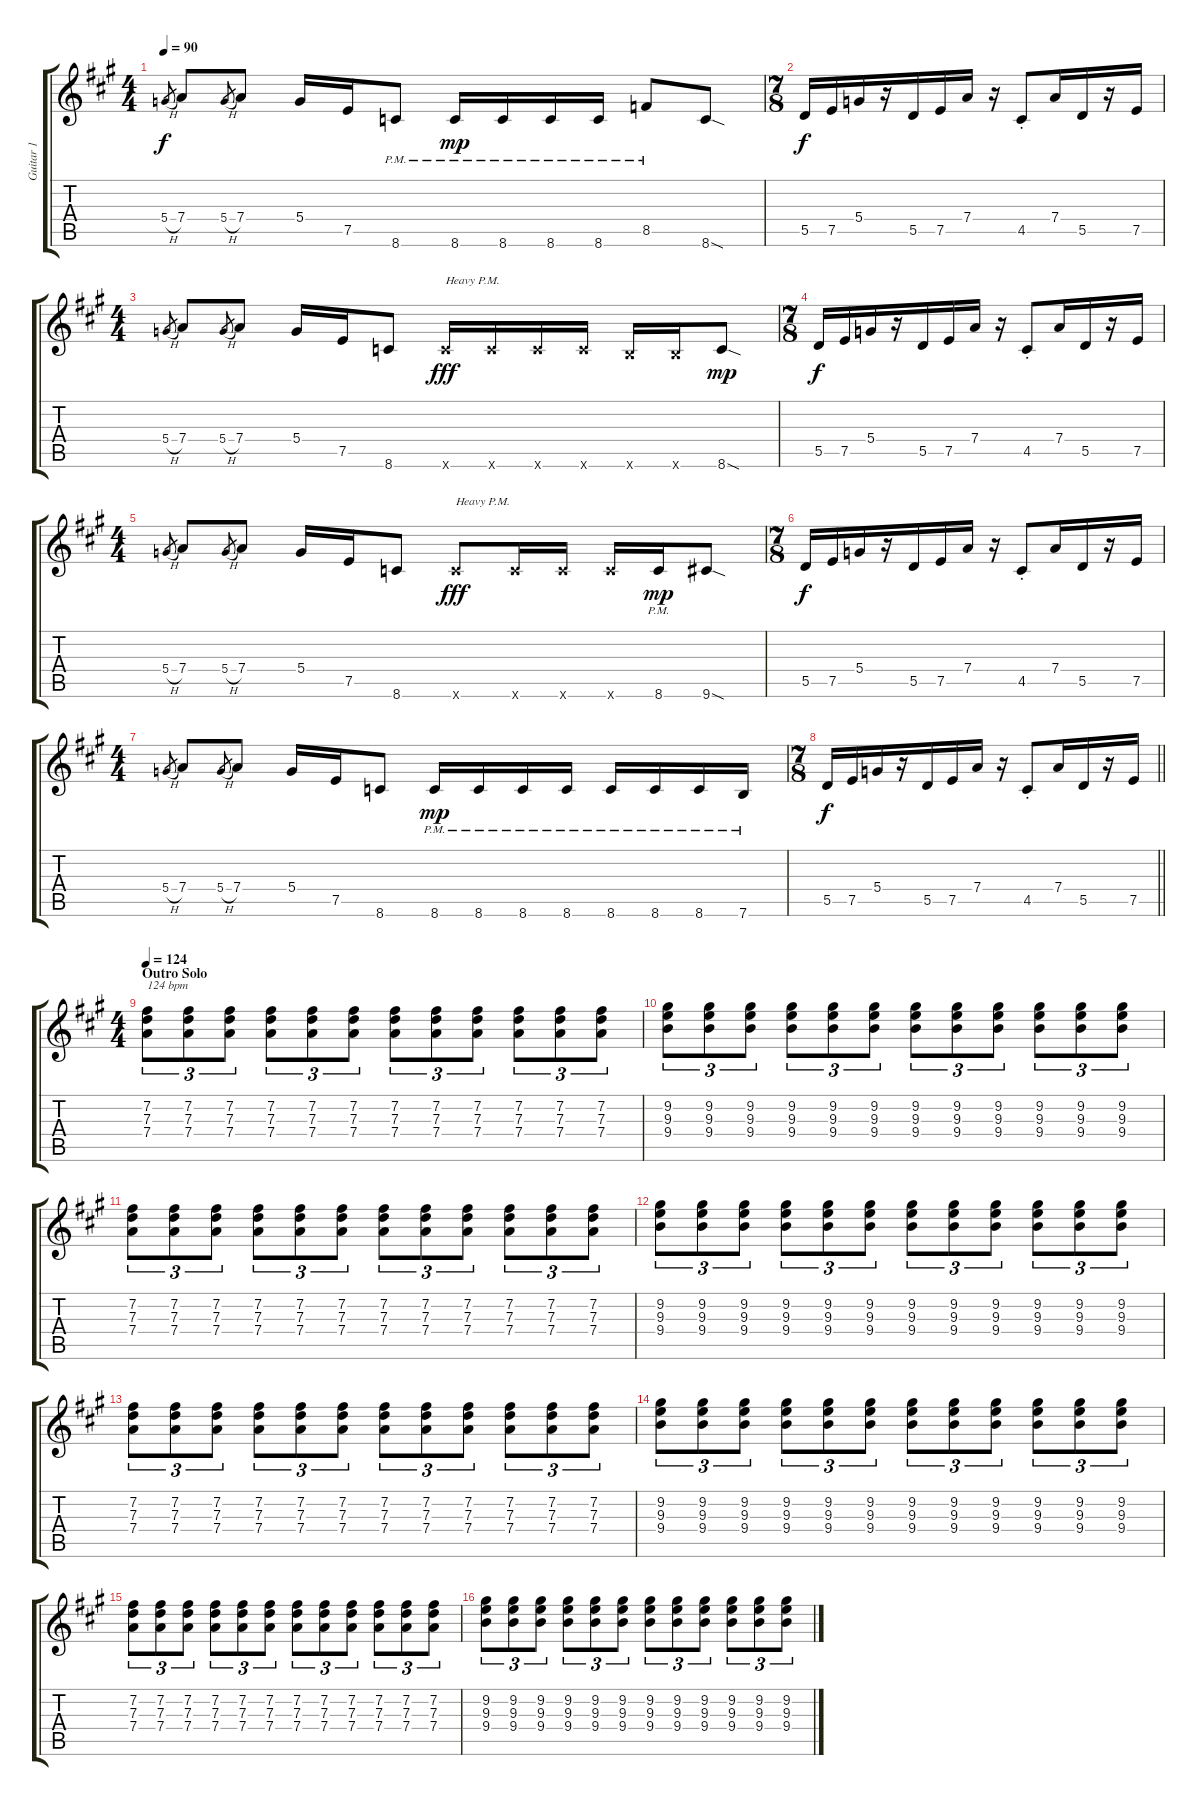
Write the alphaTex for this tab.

\track ("Guitar 1" "Guitar 1") {instrument distortionguitar}
\staff {score tabs}
\tuning (E4 B3 G3 D3 A2 E2) {hide}
\ts (4 4)
\tempo 90
\clef g2
\ks a
5.4{h}.8{gr dy f} 7.4.8 5.4{h}.8{gr} 7.4.8 5.4.16 7.5.16 8.6{pm}.8 8.6{pm}.16{dy mp} 8.6{pm}.16 8.6{pm}.16 8.6{pm}.16 8.5{pm}.8 8.6{sod}.8 |
\ts (7 8)
5.5.16{dy f} 7.5.16 5.4.16 r.16 5.5.16 7.5.16 7.4.16 r.16 4.5{st}.8 7.4.16 5.5.16 r.16 7.5.16 |
\ts (4 4)
5.4{h}.8{gr} 7.4.8 5.4{h}.8{gr} 7.4.8 5.4.16 7.5.16 8.6.8 8.6{x}.16{txt "Heavy P.M." dy fff} 8.6{x}.16 8.6{x}.16 8.6{x}.16 7.6{x}.16 7.6{x}.16 8.6{sod}.8{dy mp} |
\ts (7 8)
5.5.16{dy f} 7.5.16 5.4.16 r.16 5.5.16 7.5.16 7.4.16 r.16 4.5{st}.8 7.4.16 5.5.16 r.16 7.5.16 |
\ts (4 4)
5.4{h}.8{gr} 7.4.8 5.4{h}.8{gr} 7.4.8 5.4.16 7.5.16 8.6.8 8.6{x}.8{txt "Heavy P.M." dy fff} 8.6{x}.16 8.6{x}.16 8.6{x}.16 8.6{pm}.16{dy mp} 9.6{sod}.8 |
\ts (7 8)
5.5.16{dy f} 7.5.16 5.4.16 r.16 5.5.16 7.5.16 7.4.16 r.16 4.5{st}.8 7.4.16 5.5.16 r.16 7.5.16 |
\ts (4 4)
5.4{h}.8{gr} 7.4.8 5.4{h}.8{gr} 7.4.8 5.4.16 7.5.16 8.6.8 8.6{pm}.16{dy mp} 8.6{pm}.16 8.6{pm}.16 8.6{pm}.16 8.6{pm}.16 8.6{pm}.16 8.6{pm}.16 7.6{pm}.16 |
\ts (7 8)
\barLineRight lightlight
5.5.16{dy f} 7.5.16 5.4.16 r.16 5.5.16 7.5.16 7.4.16 r.16 4.5{st}.8 7.4.16 5.5.16 r.16 7.5.16 |
\ts (4 4)
\section ("" "Outro Solo")
\tempo 124
(7.2 7.3 7.4).8{tu (3 2) txt "124 bpm" volume 9 balance 4} (7.2 7.3 7.4).8{tu (3 2)} (7.2 7.3 7.4).8{tu (3 2)} (7.2 7.3 7.4).8{tu (3 2)} (7.2 7.3 7.4).8{tu (3 2)} (7.2 7.3 7.4).8{tu (3 2)} (7.2 7.3 7.4).8{tu (3 2)} (7.2 7.3 7.4).8{tu (3 2)} (7.2 7.3 7.4).8{tu (3 2)} (7.2 7.3 7.4).8{tu (3 2)} (7.2 7.3 7.4).8{tu (3 2)} (7.2 7.3 7.4).8{tu (3 2)} |
(9.2 9.3 9.4).8{tu (3 2)} (9.2 9.3 9.4).8{tu (3 2)} (9.2 9.3 9.4).8{tu (3 2)} (9.2 9.3 9.4).8{tu (3 2)} (9.2 9.3 9.4).8{tu (3 2)} (9.2 9.3 9.4).8{tu (3 2)} (9.2 9.3 9.4).8{tu (3 2)} (9.2 9.3 9.4).8{tu (3 2)} (9.2 9.3 9.4).8{tu (3 2)} (9.2 9.3 9.4).8{tu (3 2)} (9.2 9.3 9.4).8{tu (3 2)} (9.2 9.3 9.4).8{tu (3 2)} |
(7.2 7.3 7.4).8{tu (3 2)} (7.2 7.3 7.4).8{tu (3 2)} (7.2 7.3 7.4).8{tu (3 2)} (7.2 7.3 7.4).8{tu (3 2)} (7.2 7.3 7.4).8{tu (3 2)} (7.2 7.3 7.4).8{tu (3 2)} (7.2 7.3 7.4).8{tu (3 2)} (7.2 7.3 7.4).8{tu (3 2)} (7.2 7.3 7.4).8{tu (3 2)} (7.2 7.3 7.4).8{tu (3 2)} (7.2 7.3 7.4).8{tu (3 2)} (7.2 7.3 7.4).8{tu (3 2)} |
(9.2 9.3 9.4).8{tu (3 2)} (9.2 9.3 9.4).8{tu (3 2)} (9.2 9.3 9.4).8{tu (3 2)} (9.2 9.3 9.4).8{tu (3 2)} (9.2 9.3 9.4).8{tu (3 2)} (9.2 9.3 9.4).8{tu (3 2)} (9.2 9.3 9.4).8{tu (3 2)} (9.2 9.3 9.4).8{tu (3 2)} (9.2 9.3 9.4).8{tu (3 2)} (9.2 9.3 9.4).8{tu (3 2)} (9.2 9.3 9.4).8{tu (3 2)} (9.2 9.3 9.4).8{tu (3 2)} |
(7.2 7.3 7.4).8{tu (3 2)} (7.2 7.3 7.4).8{tu (3 2)} (7.2 7.3 7.4).8{tu (3 2)} (7.2 7.3 7.4).8{tu (3 2)} (7.2 7.3 7.4).8{tu (3 2)} (7.2 7.3 7.4).8{tu (3 2)} (7.2 7.3 7.4).8{tu (3 2)} (7.2 7.3 7.4).8{tu (3 2)} (7.2 7.3 7.4).8{tu (3 2)} (7.2 7.3 7.4).8{tu (3 2)} (7.2 7.3 7.4).8{tu (3 2)} (7.2 7.3 7.4).8{tu (3 2)} |
(9.2 9.3 9.4).8{tu (3 2)} (9.2 9.3 9.4).8{tu (3 2)} (9.2 9.3 9.4).8{tu (3 2)} (9.2 9.3 9.4).8{tu (3 2)} (9.2 9.3 9.4).8{tu (3 2)} (9.2 9.3 9.4).8{tu (3 2)} (9.2 9.3 9.4).8{tu (3 2)} (9.2 9.3 9.4).8{tu (3 2)} (9.2 9.3 9.4).8{tu (3 2)} (9.2 9.3 9.4).8{tu (3 2)} (9.2 9.3 9.4).8{tu (3 2)} (9.2 9.3 9.4).8{tu (3 2)} |
(7.2 7.3 7.4).8{tu (3 2)} (7.2 7.3 7.4).8{tu (3 2)} (7.2 7.3 7.4).8{tu (3 2)} (7.2 7.3 7.4).8{tu (3 2)} (7.2 7.3 7.4).8{tu (3 2)} (7.2 7.3 7.4).8{tu (3 2)} (7.2 7.3 7.4).8{tu (3 2)} (7.2 7.3 7.4).8{tu (3 2)} (7.2 7.3 7.4).8{tu (3 2)} (7.2 7.3 7.4).8{tu (3 2)} (7.2 7.3 7.4).8{tu (3 2)} (7.2 7.3 7.4).8{tu (3 2)} |
(9.2 9.3 9.4).8{tu (3 2)} (9.2 9.3 9.4).8{tu (3 2)} (9.2 9.3 9.4).8{tu (3 2)} (9.2 9.3 9.4).8{tu (3 2)} (9.2 9.3 9.4).8{tu (3 2)} (9.2 9.3 9.4).8{tu (3 2)} (9.2 9.3 9.4).8{tu (3 2)} (9.2 9.3 9.4).8{tu (3 2)} (9.2 9.3 9.4).8{tu (3 2)} (9.2 9.3 9.4).8{tu (3 2)} (9.2 9.3 9.4).8{tu (3 2)} (9.2 9.3 9.4).8{tu (3 2)}
